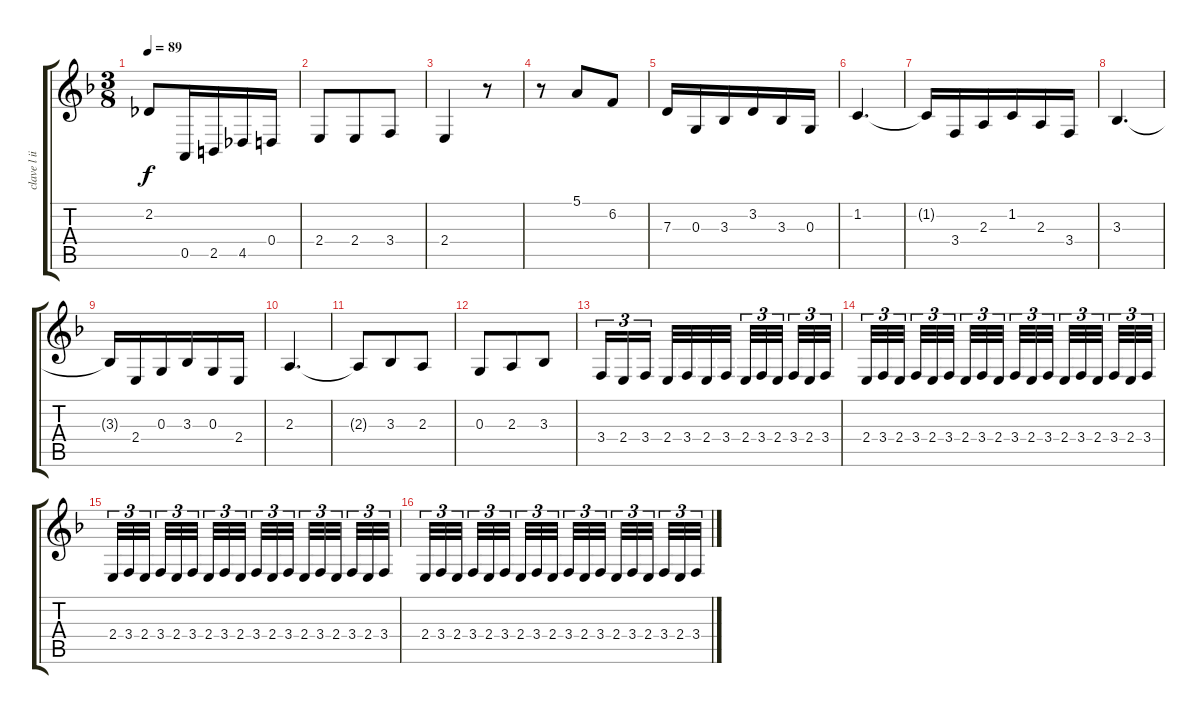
\track ("clave l ii" "clave l ii") {instrument harpsichord}
\staff {score tabs}
\tuning (E4 B3 G3 D3 A2 E2) {hide}
\ts (3 8)
\tempo 89
\clef g2
\ks dminor
2.2.8{dy f} 0.5.16 2.5.16 4.5.16 0.4.16 |
2.4.8 2.4.8 3.4.8 |
2.4.4 r.8 |
r.8 5.1.8 6.2.8 |
7.3.16 0.3.16 3.3.16 3.2.16 3.3.16 0.3.16 |
1.2.4{d} |
1.2{t}.16 3.4.16 2.3.16 1.2.16 2.3.16 3.4.16 |
3.3.4{d} |
3.3{t}.16 2.4.16 0.3.16 3.3.16 0.3.16 2.4.16 |
2.3.4{d} |
2.3{t}.8 3.3.8 2.3.8 |
0.3.8 2.3.8 3.3.8 |
3.4.16{tu (3 2)} 2.4.16{tu (3 2)} 3.4.16{tu (3 2)} 2.4.32 3.4.32 2.4.32 3.4.32 2.4.32{tu (3 2)} 3.4.32{tu (3 2)} 2.4.32{tu (3 2) beam splitsecondary} 3.4.32{tu (3 2)} 2.4.32{tu (3 2)} 3.4.32{tu (3 2)} |
2.4.32{tu (3 2)} 3.4.32{tu (3 2)} 2.4.32{tu (3 2) beam splitsecondary} 3.4.32{tu (3 2)} 2.4.32{tu (3 2)} 3.4.32{tu (3 2)} 2.4.32{tu (3 2)} 3.4.32{tu (3 2)} 2.4.32{tu (3 2) beam splitsecondary} 3.4.32{tu (3 2)} 2.4.32{tu (3 2)} 3.4.32{tu (3 2)} 2.4.32{tu (3 2)} 3.4.32{tu (3 2)} 2.4.32{tu (3 2) beam splitsecondary} 3.4.32{tu (3 2)} 2.4.32{tu (3 2)} 3.4.32{tu (3 2)} |
2.4.32{tu (3 2)} 3.4.32{tu (3 2)} 2.4.32{tu (3 2) beam splitsecondary} 3.4.32{tu (3 2)} 2.4.32{tu (3 2)} 3.4.32{tu (3 2)} 2.4.32{tu (3 2)} 3.4.32{tu (3 2)} 2.4.32{tu (3 2) beam splitsecondary} 3.4.32{tu (3 2)} 2.4.32{tu (3 2)} 3.4.32{tu (3 2)} 2.4.32{tu (3 2)} 3.4.32{tu (3 2)} 2.4.32{tu (3 2) beam splitsecondary} 3.4.32{tu (3 2)} 2.4.32{tu (3 2)} 3.4.32{tu (3 2)} |
2.4.32{tu (3 2)} 3.4.32{tu (3 2)} 2.4.32{tu (3 2) beam splitsecondary} 3.4.32{tu (3 2)} 2.4.32{tu (3 2)} 3.4.32{tu (3 2)} 2.4.32{tu (3 2)} 3.4.32{tu (3 2)} 2.4.32{tu (3 2) beam splitsecondary} 3.4.32{tu (3 2)} 2.4.32{tu (3 2)} 3.4.32{tu (3 2)} 2.4.32{tu (3 2)} 3.4.32{tu (3 2)} 2.4.32{tu (3 2) beam splitsecondary} 3.4.32{tu (3 2)} 2.4.32{tu (3 2)} 3.4.32{tu (3 2)}
